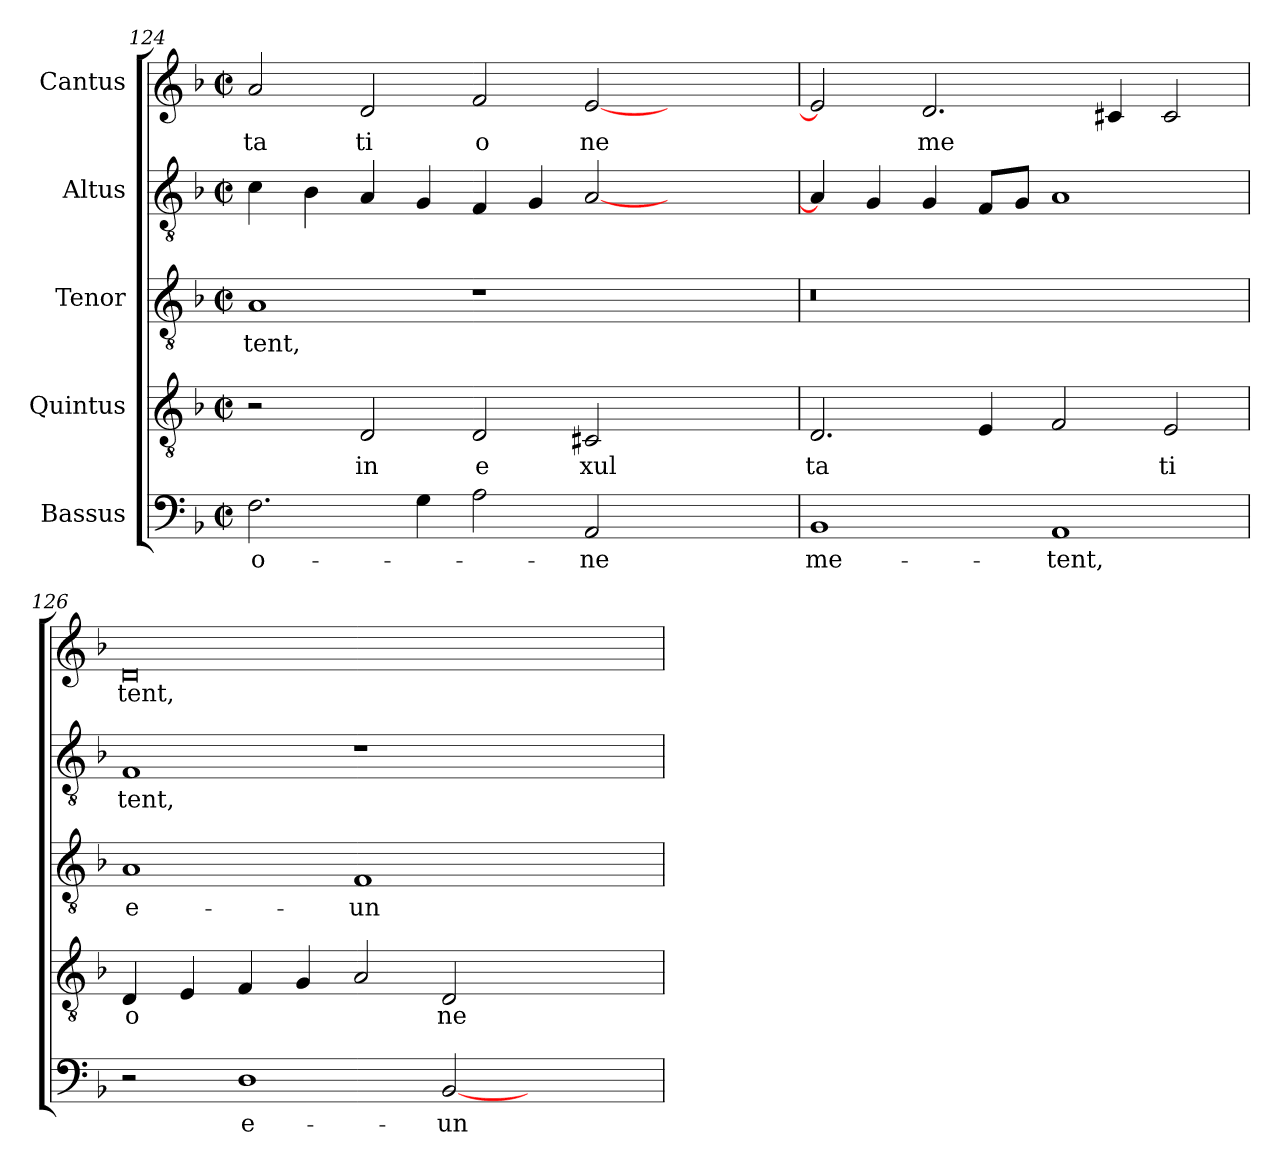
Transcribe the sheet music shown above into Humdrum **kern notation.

**kern	**text	**kern	**text	**kern	**text	**kern	**text	**kern	**text
*part5	*part5	*part4	*part4	*part3	*part3	*part2	*part2	*part1	*part1
*staff5	*staff5	*staff4	*staff4	*staff3	*staff3	*staff2	*staff2	*staff1	*staff1
*I"Bassus	*	*I"Quintus	*	*I"Tenor	*	*I"Altus	*	*I"Cantus	*
*clefF4	*	*clefGv2	*	*clefGv2	*	*clefGv2	*	*clefG2	*
*k[b-]	*	*k[b-]	*	*k[b-]	*	*k[b-]	*	*k[b-]	*
*F:	*	*F:	*	*F:	*	*F:	*	*F:	*
*M2/2	*	*M2/2	*	*M2/2	*	*M2/2	*	*M2/2	*
*met(c|)	*	*met(c|)	*	*met(c|)	*	*met(c|)	*	*met(c|)	*
=124	=124	=124	=124	=124	=124	=124	=124	=124	=124
!	!LO:LY:b:cj	!	!	!	!LO:LY:b:cj	!	!	!	!LO:LY:b:cj
2.F\	-o-	2r	.	1A	-tent,	4c\	.	2a/	ta
.	.	.	.	.	.	4B-\	.	.	.
!	!	!	!LO:LY:b:cj	!	!	!	!	!	!LO:LY:b:cj
.	.	2D/	in	.	.	4A/	.	2d/	ti
4G\	.	.	.	.	.	4G/	.	.	.
!	!	!	!LO:LY:b:cj	!LO:N:vis=1	!	!	!	!	!LO:LY:b:cj
2A\	.	2D/	e	0r	.	4F/	.	2f/	o
.	.	.	.	.	.	4G/	.	.	.
!	!LO:LY:b:cj	!	!LO:LY:b:cj	!	!	!	!	!	!LO:LY:b:cj
2AA/	-ne	2C#X/	xul	.	.	[<2A/	.	[<2e/	ne
1ryy	.	1ryy	.	.	.	1ryy	.	1ryy	.
=125	=125	=125	=125	=125	=125	=125	=125	=125	=125
!	!LO:LY:b:cj	!	!LO:LY:b:cj	!	!	!	!	!	!
1BB-	me-	2.D/	ta	0r	.	4A/]	.	2e/]	.
.	.	.	.	.	.	4G/	.	.	.
!	!	!	!	!	!	!	!	!	!LO:LY:b
.	.	.	.	.	.	4G/	.	2.d/	me
.	.	4E/	.	.	.	8F/L	.	.	.
.	.	.	.	.	.	8G/J	.	.	.
!	!LO:LY:b:cj	!	!	!	!	!	!	!	!
1AA	-tent,	2F/	.	.	.	1A	.	.	.
.	.	.	.	.	.	.	.	4c#/	.
!	!	!	!LO:LY:b:cj	!	!	!	!	!	!
.	.	2E/	ti	.	.	.	.	2c#/	.
=126	=126	=126	=126	=126	=126	=126	=126	=126	=126
!	!	!	!LO:LY:b:cj	!	!LO:LY:b:cj	!	!LO:LY:b:cj	!	!LO:LY:b:cj
2r	.	4D/	o	1A	e-	1F	tent,	0d	tent,
.	.	4E/	.	.	.	.	.	.	.
!	!LO:LY:b:cj	!	!	!	!	!	!	!	!
1D	e-	4F/	.	.	.	.	.	.	.
.	.	4G/	.	.	.	.	.	.	.
!	!	!	!	!	!LO:LY:b:cj	!LO:N:vis=1	!	!	!
.	.	2A/	.	1F	-un-	0r	.	.	.
!	!LO:LY:b	!	!LO:LY:b:cj	!	!	!	!	!	!
[<2BB-/	-un-	2D/	ne	.	.	.	.	.	.
1ryy	.	1ryy	.	1ryy	.	.	.	1ryy	.
=	=	=	=	=	=	=	=	=	=
*-	*-	*-	*-	*-	*-	*-	*-	*-	*-
